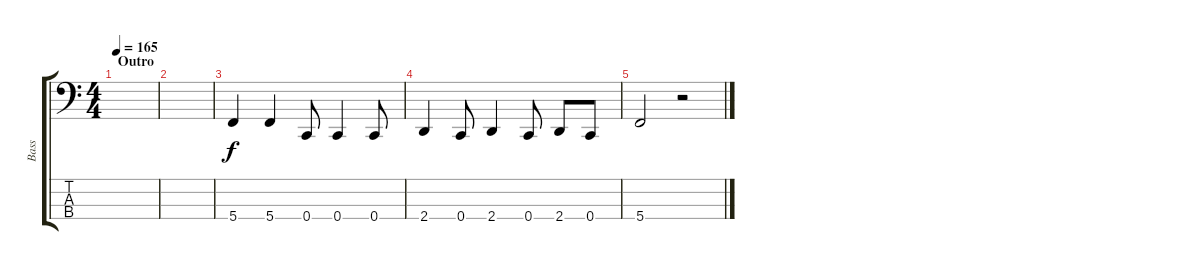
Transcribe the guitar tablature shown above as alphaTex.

\track ("Bass" "Bass") {instrument slapbass2}
\staff {score tabs}
\tuning (F2 C2 G1 C1) {hide}
\ts (4 4)
\section ("" "Outro")
\tempo 165
\clef f4
\ks c
|
|
5.4.4 5.4.4 0.4.8 0.4.4 0.4.8 |
2.4.4 0.4.8 2.4.4 0.4.8 2.4.8 0.4.8 |
5.4.2 r.2
